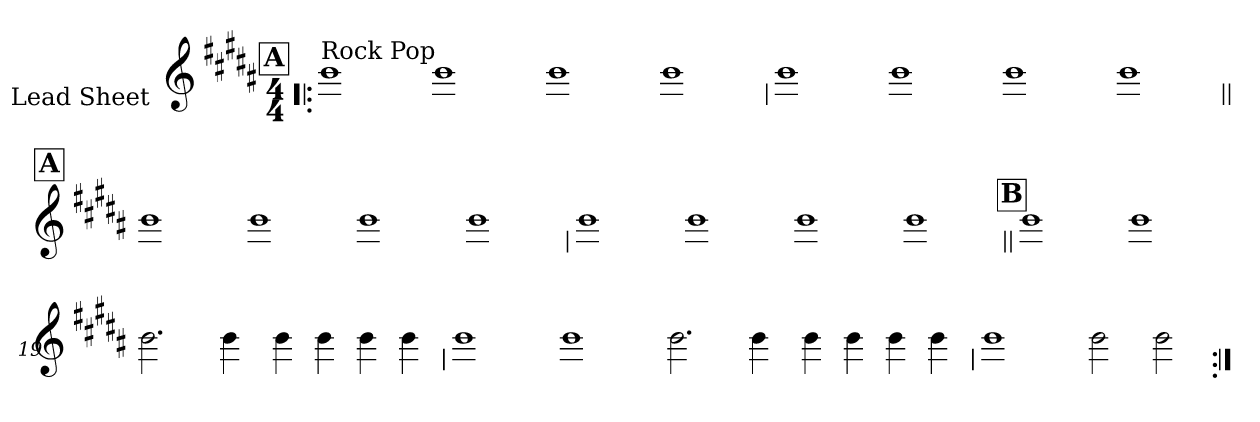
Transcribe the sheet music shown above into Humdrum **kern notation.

**kern
*part1
*staff1
*I"Lead Sheet
*stria0
*clefG2
*k[f#c#g#d#a#]
*B:
*M4/4
*MM145
!!LO:REH:place=s1:a:t=A
=1!|:
!LO:TX:a:t=Rock Pop
1b
=2-
1b
=3-
1b
=4-
1b
!!LO:LB:g=z
=5
1b
=6-
1b
=7-
1b
=8-
1b
!!LO:LB:g=z
!!LO:REH:place=s1:a:t=A
=9||
1b
=10-
1b
=11-
1b
=12-
1b
!!LO:LB:g=z
=13
1b
=14-
1b
=15-
1b
=16-
1b
!!LO:LB:g=z
!!LO:REH:place=s1:a:t=B
=17||
1b
=18-
1b
=19-
2.b
4b
=20-
4b
4b
4b
4b
!!LO:LB:g=z
=21
1b
=22-
1b
=23-
2.b
4b
=24-
4b
4b
4b
4b
!!LO:LB:g=z
=25
1b
=26-
2b
2b
=:|!
*-
